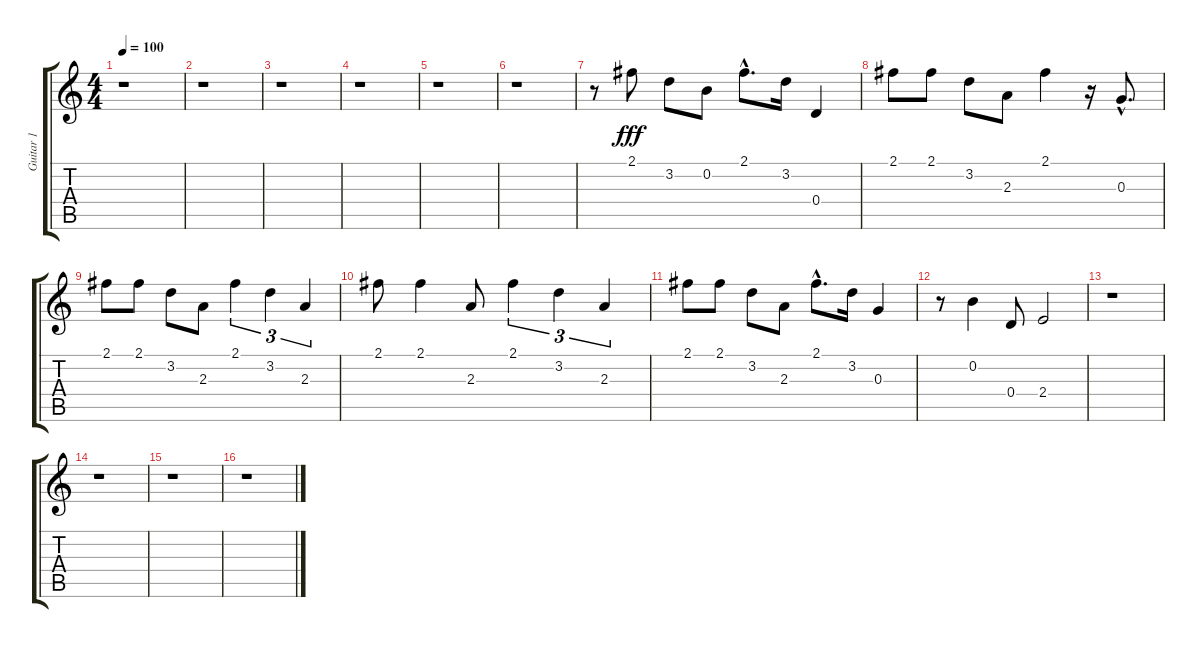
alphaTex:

\track ("Guitar 1" "Guitar 1") {instrument electricguitarjazz}
\staff {score tabs}
\tuning (E4 B3 G3 D3 A2 E2) {hide}
\ts (4 4)
\tempo 100
\clef g2
\ks c
r.1{dy fff} |
r.1 |
r.1 |
r.1 |
r.1 |
r.1 |
r.8 2.1.8 3.2.8 0.2.8 2.1{hac}.8{d} 3.2.16 0.4.4 |
2.1.8 2.1.8 3.2.8 2.3.8 2.1.4 r.16 0.3{hac}.8{d} |
2.1.8 2.1.8 3.2.8 2.3.8 2.1.4{tu (3 2)} 3.2.4{tu (3 2)} 2.3.4{tu (3 2)} |
2.1.8 2.1.4 2.3.8 2.1.4{tu (3 2)} 3.2.4{tu (3 2)} 2.3.4{tu (3 2)} |
2.1.8 2.1.8 3.2.8 2.3.8 2.1{hac}.8{d} 3.2.16 0.3.4 |
r.8 0.2.4 0.4.8 2.4.2 |
r.1 |
r.1 |
r.1 |
r.1
